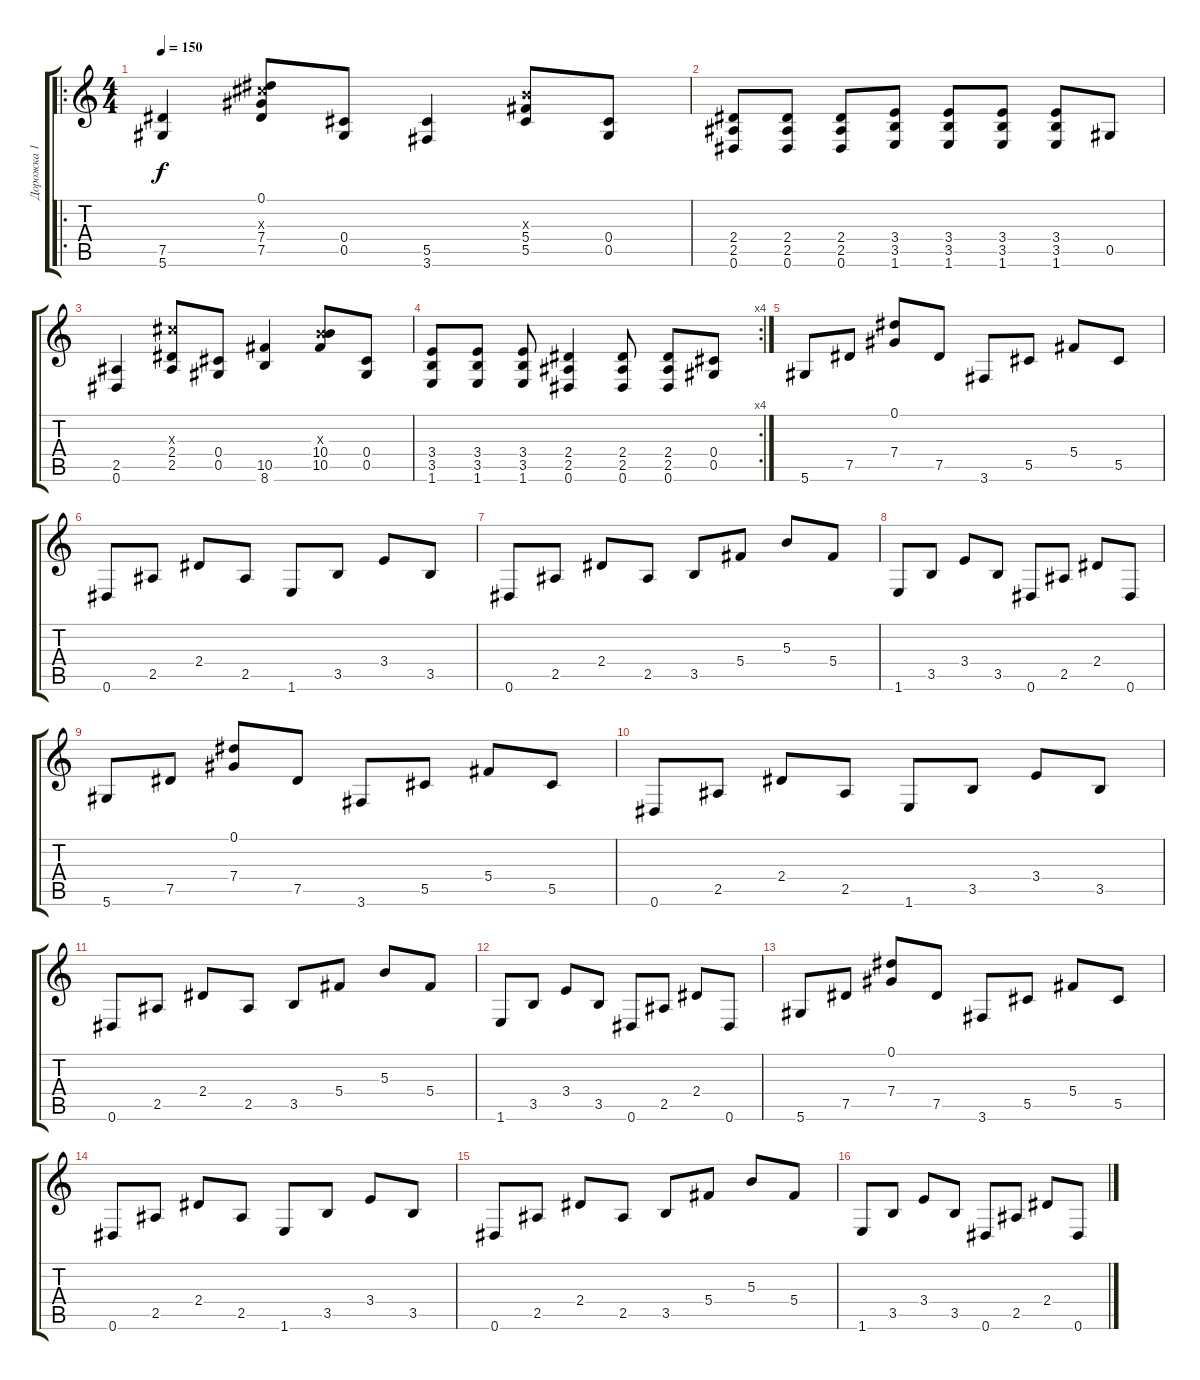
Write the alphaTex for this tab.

\track ("Дорожка 1" "Дорожка 1") {instrument electricguitarclean}
\staff {score tabs}
\tuning (Eb4 Bb3 Gb3 Db3 Ab2 Eb2) {hide}
\ro
\ts (4 4)
\tempo 150
\clef g2
\ks c
(7.5 5.6).4{dy f} (0.1 7.3{x} 7.4 7.5).8 (0.4 0.5).8 (5.5 3.6).4 (5.3{x} 5.4 5.5).8 (0.4 0.5).8 |
(2.4 2.5 0.6).8 (2.4 2.5 0.6).8 (2.4 2.5 0.6).8 (3.4 3.5 1.6).8 (3.4 3.5 1.6).8 (3.4 3.5 1.6).8 (3.4 3.5 1.6).8 0.5.8 |
(2.5 0.6).4 (7.3{x} 2.4 2.5).8 (0.4 0.5).8 (10.5 8.6).4 (5.3{x} 10.4 10.5).8 (0.4 0.5).8 |
\rc 4
(3.4 3.5 1.6).8 (3.4 3.5 1.6).8 (3.4 3.5 1.6).8 (2.4 2.5 0.6).4 (2.4 2.5 0.6).8 (2.4 2.5 0.6).8 (0.4 0.5).8 |
5.6.8{instrument electricguitarclean} 7.5.8 (0.1 7.4).8 7.5.8 3.6.8 5.5.8 5.4.8 5.5.8 |
0.6.8 2.5.8 2.4.8 2.5.8 1.6.8 3.5.8 3.4.8 3.5.8 |
0.6.8 2.5.8 2.4.8 2.5.8 3.5.8 5.4.8 5.3.8 5.4.8 |
1.6.8 3.5.8 3.4.8 3.5.8 0.6.8 2.5.8 2.4.8 0.6.8 |
5.6.8 7.5.8 (0.1 7.4).8 7.5.8 3.6.8 5.5.8 5.4.8 5.5.8 |
0.6.8 2.5.8 2.4.8 2.5.8 1.6.8 3.5.8 3.4.8 3.5.8 |
0.6.8 2.5.8 2.4.8 2.5.8 3.5.8 5.4.8 5.3.8 5.4.8 |
1.6.8 3.5.8 3.4.8 3.5.8 0.6.8 2.5.8 2.4.8 0.6.8 |
5.6.8 7.5.8 (0.1 7.4).8 7.5.8 3.6.8 5.5.8 5.4.8 5.5.8 |
0.6.8 2.5.8 2.4.8 2.5.8 1.6.8 3.5.8 3.4.8 3.5.8 |
0.6.8 2.5.8 2.4.8 2.5.8 3.5.8 5.4.8 5.3.8 5.4.8 |
1.6.8 3.5.8 3.4.8 3.5.8 0.6.8 2.5.8 2.4.8 0.6.8
